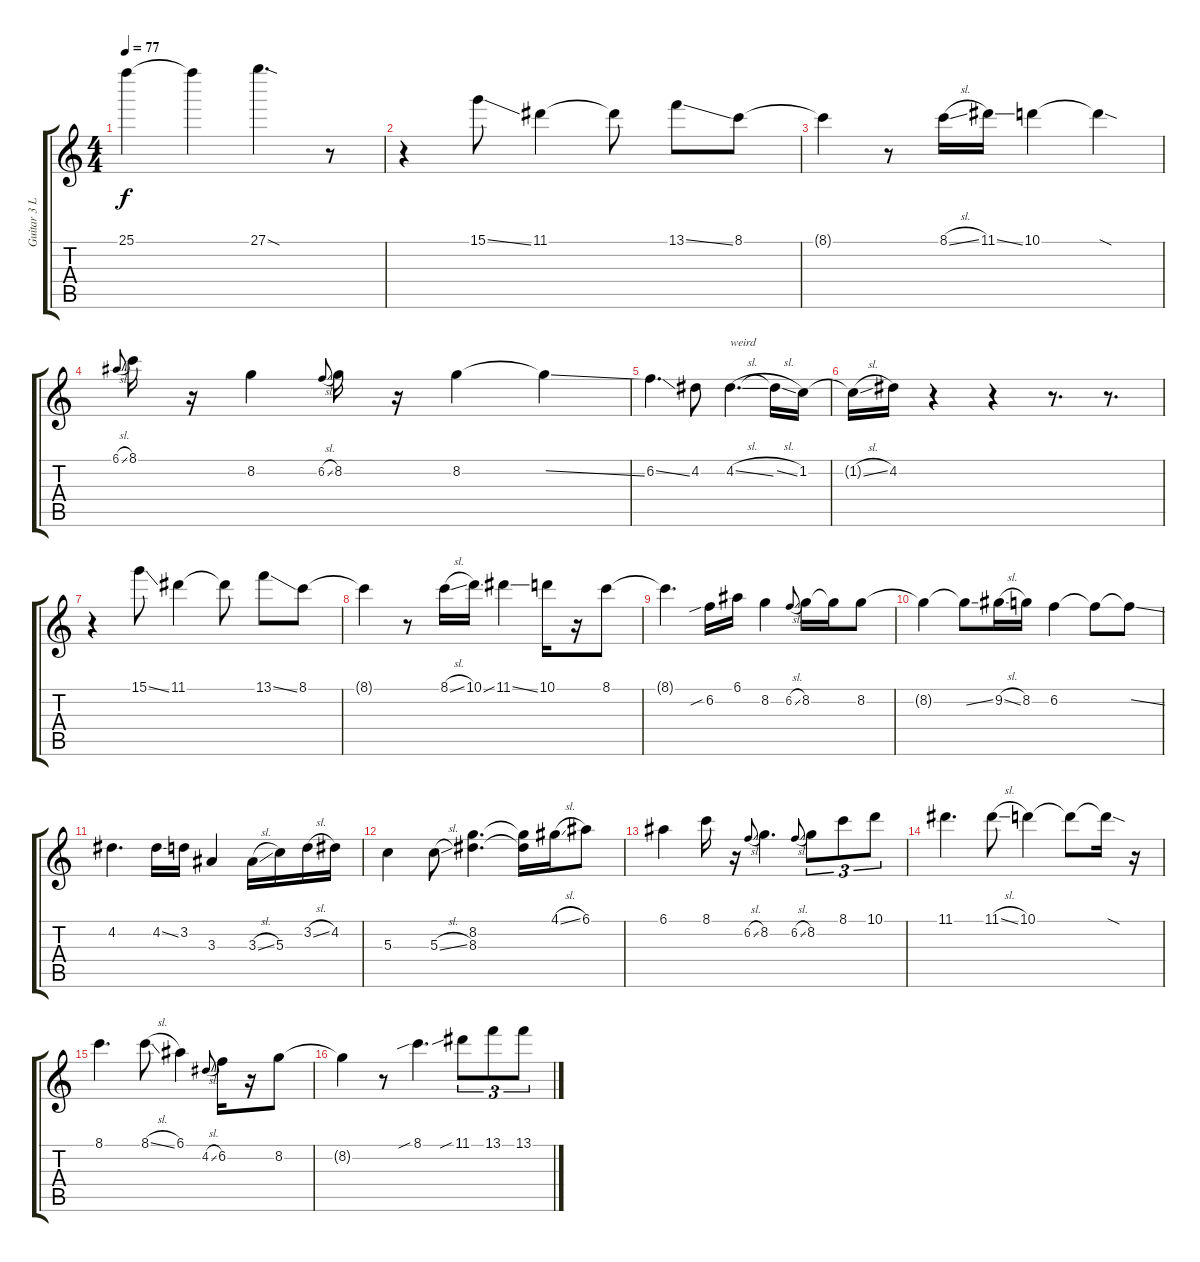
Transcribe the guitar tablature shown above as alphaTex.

\track ("Guitar 3 Lapsteel / slide" "Guitar 3 L") {instrument distortionguitar}
\staff {score tabs}
\tuning (E4 B3 G3 D3 A2 E2) {hide}
\ts (4 4)
\tempo 77
\clef g2
\ks c
25.1.4{dy f} 25.1{t}.4 27.1{sod}.4{d} r.8 |
r.4 15.1{ss}.8 11.1.4 11.1{t}.8 13.1{ss}.8 8.1.8 |
8.1{t}.4 r.8 8.1{sl}.16 11.1{ss}.16 10.1.4 10.1{sod t}.4 |
6.1{sl}.8{gr onbeat} 8.1.16 r.16 8.2.4 6.2{sl}.8{gr onbeat} 8.2.16 r.16 8.2.4 8.2{ss t}.4 |
6.2{ss}.4{d} 4.2.8 4.2{sl}.4{d txt "weird"} 4.2{sl t}.16 1.2.16 |
1.2{sl t}.16 4.2.16 r.4 r.4 r.8{d} r.8{d} |
r.4 15.1{ss}.8 11.1.4 11.1{t}.8 13.1{ss}.8 8.1.8 |
8.1{t}.4 r.8 8.1{sl}.16 10.1{ss}.16 11.1{ss}.4 10.1.16 r.16 8.1.8 |
8.1{t}.4{d} 6.2{sib}.16 6.1.16 8.2.4 6.2{sl}.8{gr onbeat} 8.2.16 8.2{t}.16 8.2.8 |
8.2{t}.4 8.2{ss t}.8 9.2{sl}.16 8.2.16 6.2.4 6.2{t}.8 6.2{ss t}.8 |
4.2.4{d} 4.2{ss}.16 3.2.16 3.3.4 3.3{sl}.16 5.3.16 3.2{sl}.16 4.2.16 |
5.3.4 5.3{sl}.8 (8.2 8.3).4{d} (8.2{t} 8.3{t}).16 4.1{sl}.16 6.1.8 |
6.1.4 8.1.16 r.16 6.2{sl}.8{gr onbeat} 8.2.4{d} 6.2{sl}.8{gr onbeat} 8.2.8{tu (3 2)} 8.1.8{tu (3 2)} 10.1.8{tu (3 2)} |
11.1.4{d} 11.1{sl}.8 10.1.4 10.1{t}.8 10.1{sod t}.16 r.16 |
8.1.4{d} 8.1{sl}.8 6.1.4 4.2{sl}.8{gr onbeat} 6.2.16 r.16 8.2.8 |
8.2{t}.4 r.8 8.1{sib}.4{d} 11.1{sib}.8{tu (3 2)} 13.1.8{tu (3 2)} 13.1.8{tu (3 2)}
